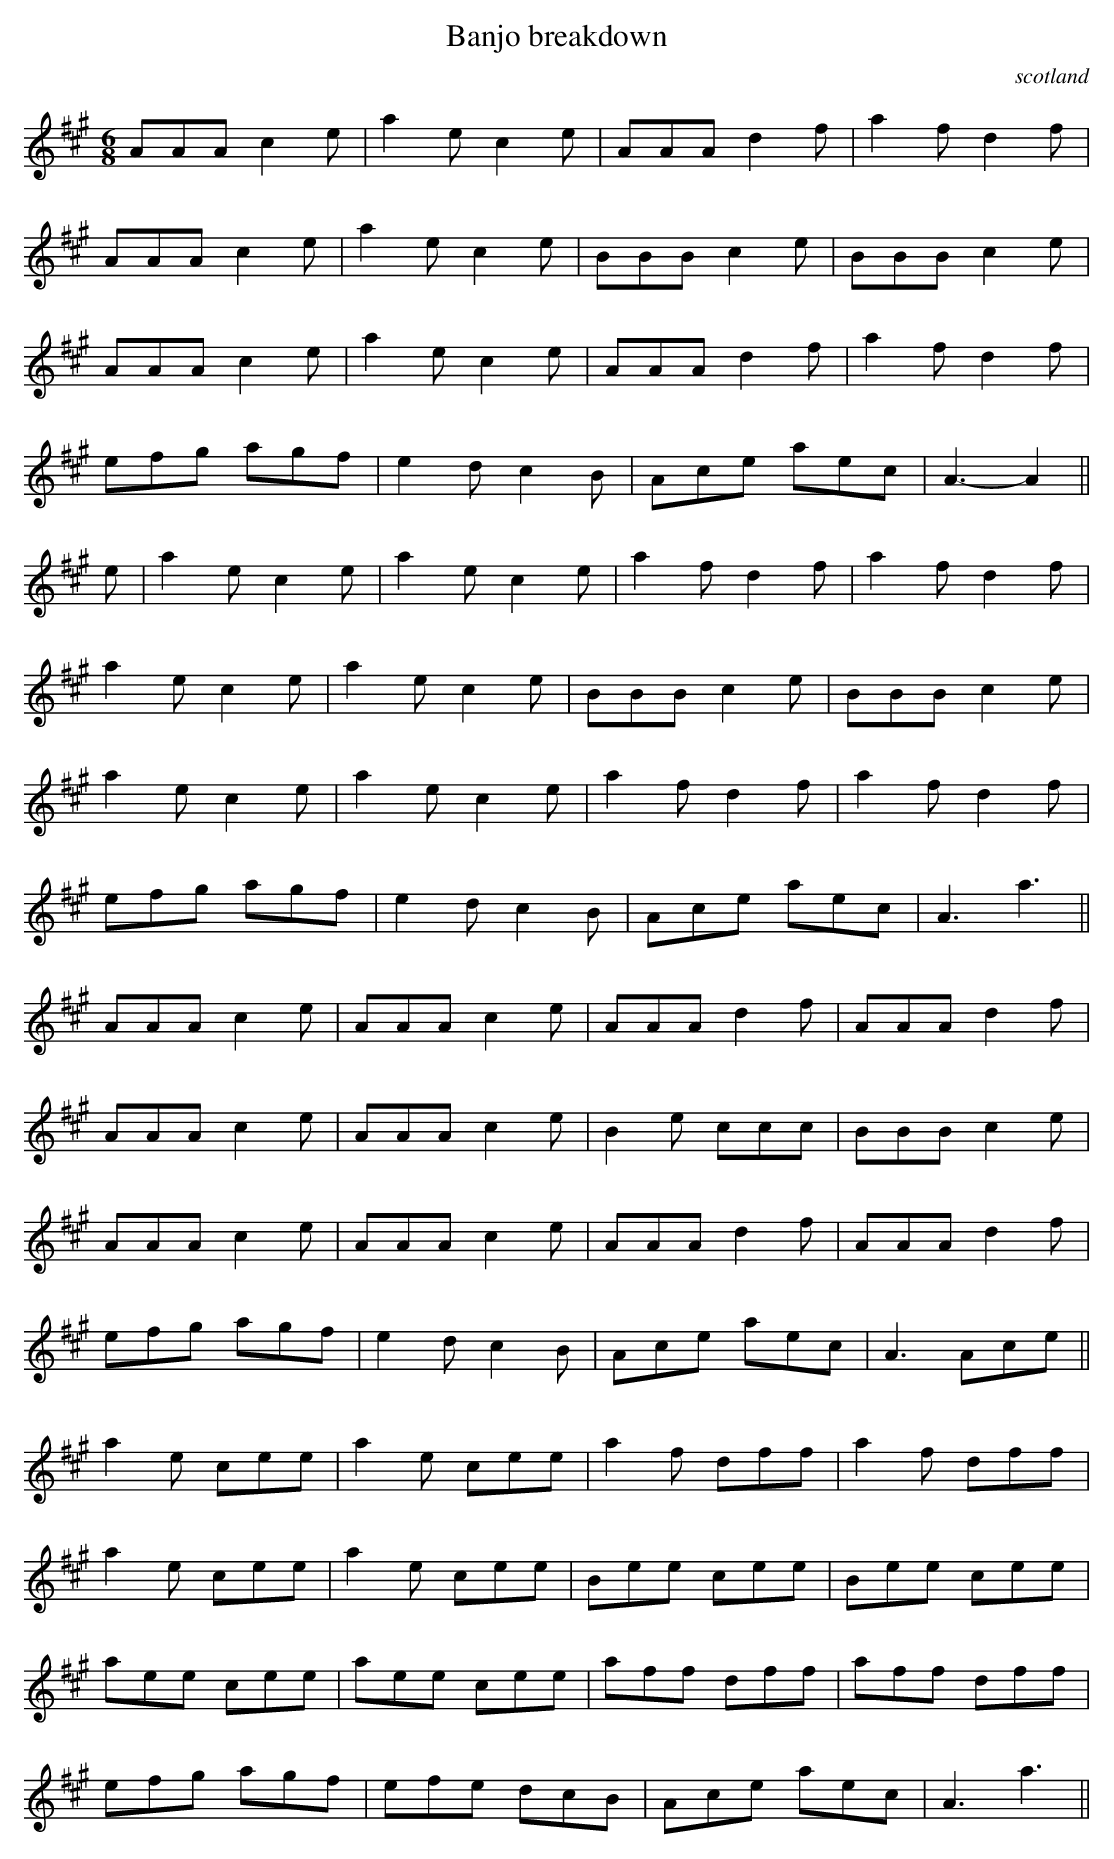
X:1
T:Banjo breakdown
O:scotland
M:6/8
L:1/8
K:A
AAA c2e|a2e c2e|AAA d2f|a2f d2f|
AAA c2e|a2e c2e|BBB c2e|BBB c2e|
AAA c2e|a2e c2e|AAA d2f|a2f d2f|
efg agf|e2d c2B|Ace aec|A3 -A2||
e|a2e c2e|a2e c2e|a2f d2f|a2f d2f|
a2e c2e|a2e c2e|BBB c2e|BBB c2e|
a2e c2e|a2e c2e|a2f d2f|a2f d2f|
efg agf|e2d c2B|Ace aec|A3 a3||
AAA c2e|AAA c2e|AAA d2f|AAA d2f|
AAA c2e|AAA c2e|B2e ccc|BBB c2e|
AAA c2e|AAA c2e|AAA d2f|AAA d2f|
efg agf|e2d c2B|Ace aec|A3 Ace||
a2e cee|a2e cee|a2f dff|a2f dff|
a2e cee|a2e cee|Bee cee|Bee cee|
aee cee|aee cee|aff dff|aff dff|
efg agf|efe dcB|Ace aec|A3 a3||
